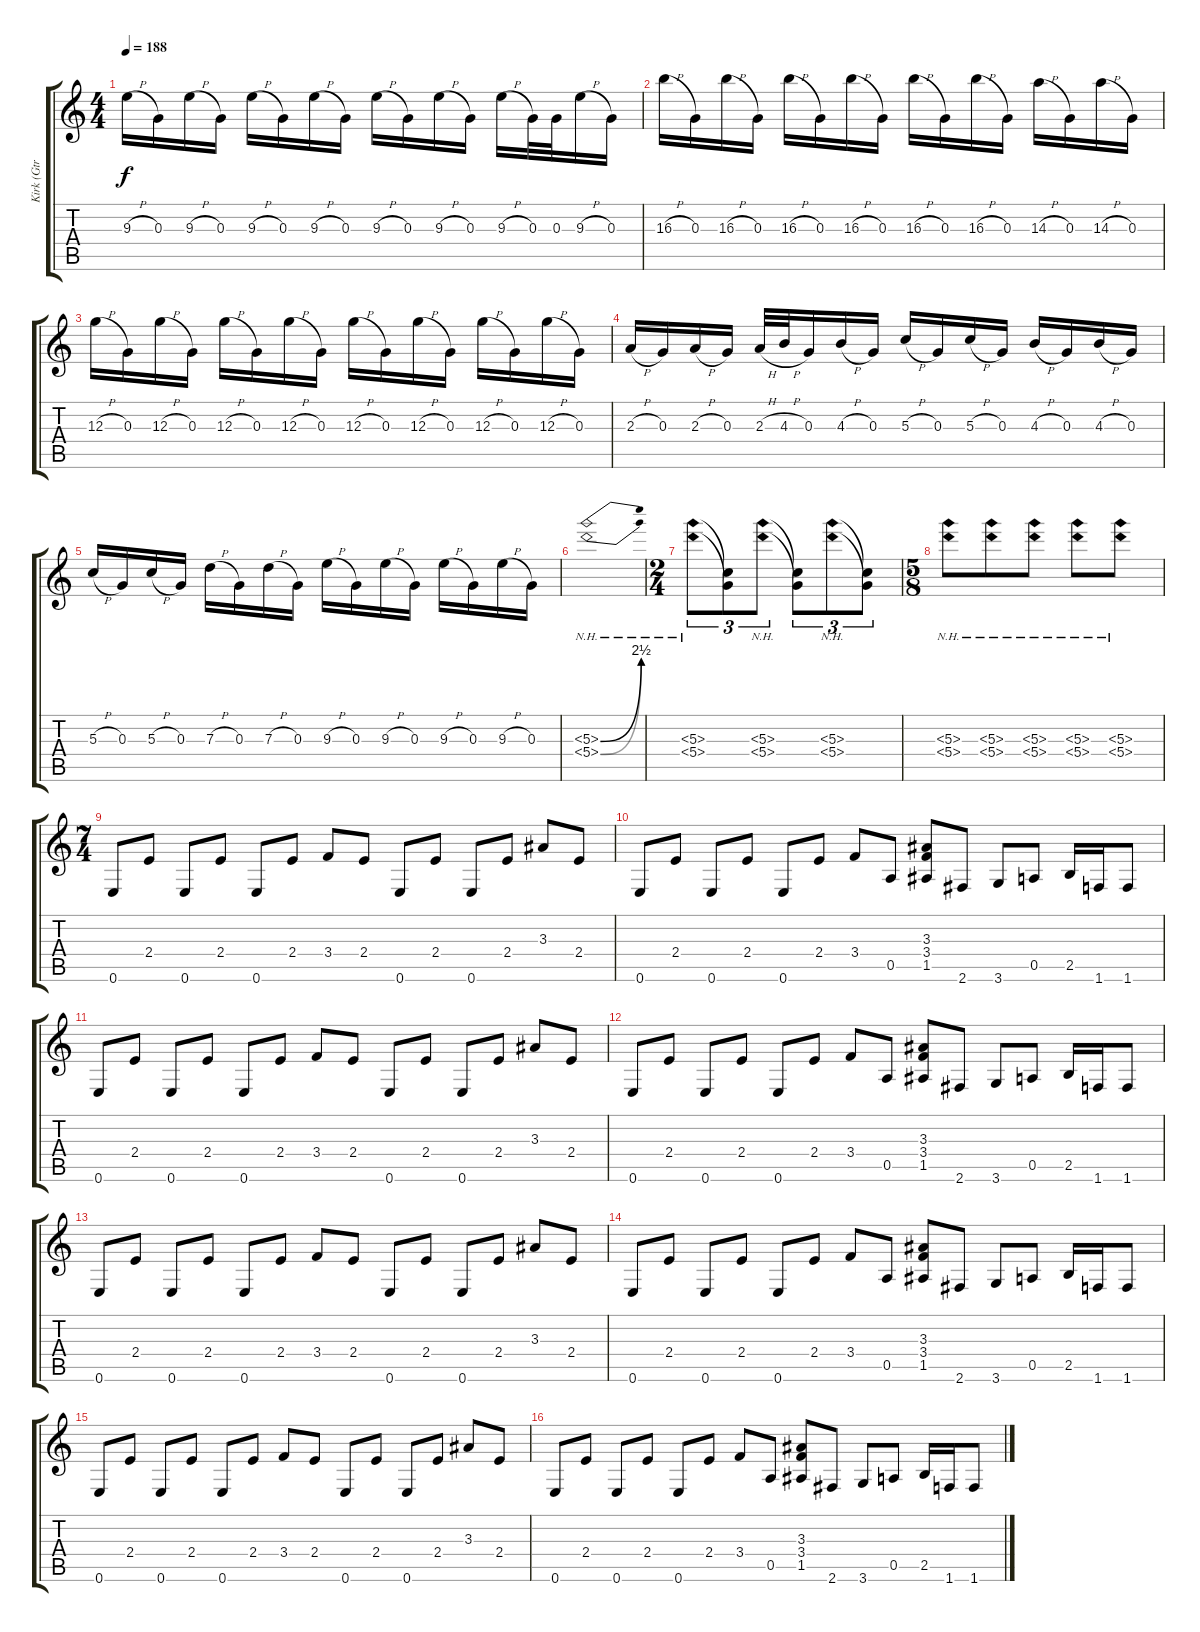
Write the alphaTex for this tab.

\track ("Kirk (Gtr 3)" "Kirk (Gtr ") {instrument distortionguitar}
\staff {score tabs}
\tuning (E4 B3 G3 D3 A2 E2) {hide}
\ts (4 4)
\tempo 188
\clef g2
\ks c
9.3{h}.16{dy f} 0.3.16 9.3{h}.16 0.3.16 9.3{h}.16 0.3.16 9.3{h}.16 0.3.16 9.3{h}.16 0.3.16 9.3{h}.16 0.3.16 9.3{h}.16 0.3.32 0.3.32 9.3{h}.16 0.3.16 |
16.3{h}.16 0.3.16 16.3{h}.16 0.3.16 16.3{h}.16 0.3.16 16.3{h}.16 0.3.16 16.3{h}.16 0.3.16 16.3{h}.16 0.3.16 14.3{h}.16 0.3.16 14.3{h}.16 0.3.16 |
12.3{h}.16 0.3.16 12.3{h}.16 0.3.16 12.3{h}.16 0.3.16 12.3{h}.16 0.3.16 12.3{h}.16 0.3.16 12.3{h}.16 0.3.16 12.3{h}.16 0.3.16 12.3{h}.16 0.3.16 |
2.3{h}.16 0.3.16 2.3{h}.16 0.3.16 2.3{h}.32 4.3{h}.32 0.3.16 4.3{h}.16 0.3.16 5.3{h}.16 0.3.16 5.3{h}.16 0.3.16 4.3{h}.16 0.3.16 4.3{h}.16 0.3.16 |
5.3{h}.16 0.3.16 5.3{h}.16 0.3.16 7.3{h}.16 0.3.16 7.3{h}.16 0.3.16 9.3{h}.16 0.3.16 9.3{h}.16 0.3.16 9.3{h}.16 0.3.16 9.3{h}.16 0.3.16 |
(5.3{be (bend 0 0 60 10) nh} 5.4{be (bend 0 0 60 10) nh}).1 |
\ts (2 4)
(5.3{nh} 5.4{nh}).8{tu (3 2)} (5.3{t} 5.4{t}).8{tu (3 2)} (5.3{nh} 5.4{nh}).8{tu (3 2)} (5.3{t} 5.4{t}).8{tu (3 2)} (5.3{nh} 5.4{nh}).8{tu (3 2)} (5.3{t} 5.4{t}).8{tu (3 2)} |
\ts (5 8)
(5.3{nh} 5.4{nh}).8 (5.3{nh} 5.4{nh}).8 (5.3{nh} 5.4{nh}).8 (5.3{nh} 5.4{nh}).8 (5.3{nh} 5.4{nh}).8 |
\ts (7 4)
0.6.8 2.4.8 0.6.8 2.4.8 0.6.8 2.4.8 3.4.8 2.4.8 0.6.8 2.4.8 0.6.8 2.4.8 3.3.8 2.4.8 |
0.6.8 2.4.8 0.6.8 2.4.8 0.6.8 2.4.8 3.4.8 0.5.8 (3.3 3.4 1.5).8 2.6.8 3.6.8 0.5.8 2.5.16 1.6.16 1.6.8 |
0.6.8 2.4.8 0.6.8 2.4.8 0.6.8 2.4.8 3.4.8 2.4.8 0.6.8 2.4.8 0.6.8 2.4.8 3.3.8 2.4.8 |
0.6.8 2.4.8 0.6.8 2.4.8 0.6.8 2.4.8 3.4.8 0.5.8 (3.3 3.4 1.5).8 2.6.8 3.6.8 0.5.8 2.5.16 1.6.16 1.6.8 |
0.6.8 2.4.8 0.6.8 2.4.8 0.6.8 2.4.8 3.4.8 2.4.8 0.6.8 2.4.8 0.6.8 2.4.8 3.3.8 2.4.8 |
0.6.8 2.4.8 0.6.8 2.4.8 0.6.8 2.4.8 3.4.8 0.5.8 (3.3 3.4 1.5).8 2.6.8 3.6.8 0.5.8 2.5.16 1.6.16 1.6.8 |
0.6.8 2.4.8 0.6.8 2.4.8 0.6.8 2.4.8 3.4.8 2.4.8 0.6.8 2.4.8 0.6.8 2.4.8 3.3.8 2.4.8 |
0.6.8 2.4.8 0.6.8 2.4.8 0.6.8 2.4.8 3.4.8 0.5.8 (3.3 3.4 1.5).8 2.6.8 3.6.8 0.5.8 2.5.16 1.6.16 1.6.8
